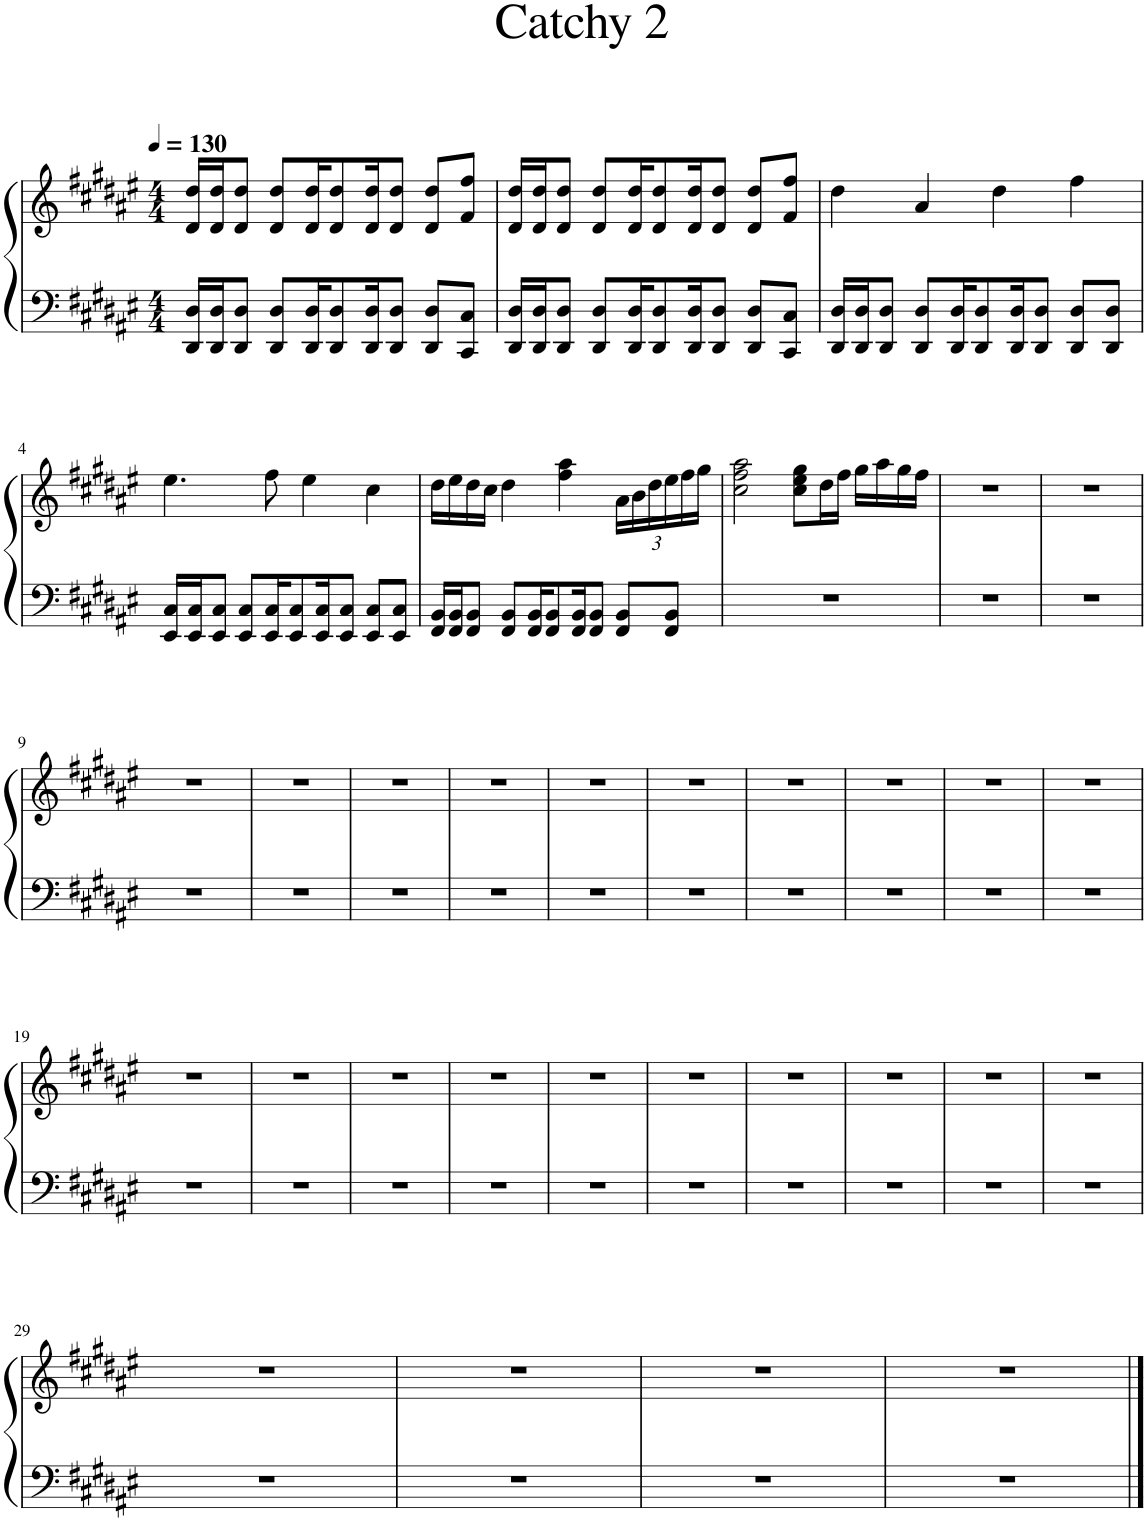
**kern	**kern
*part1	*part1
*staff2	*staff1
*I"Piano	*
*I'Pno.	*
*clefF4	*clefG2
*k[f#c#g#d#a#e#]	*k[f#c#g#d#a#e#]
*M4/4	*M4/4
*MM130	*MM130
=1	=1
16DD#/ 16D#/LL	16d#/ 16dd#/LL
16DD#/ 16D#/J	16d#/ 16dd#/J
8DD#/ 8D#/J	8d#/ 8dd#/J
8DD#/ 8D#/L	8d#/ 8dd#/L
16DD#/ 16D#/K	16d#/ 16dd#/K
8DD#/ 8D#/	8d#/ 8dd#/
16DD#/ 16D#/K	16d#/ 16dd#/K
8DD#/ 8D#/J	8d#/ 8dd#/J
8DD#/ 8D#/L	8d#/ 8dd#/L
8CC#/ 8C#/J	8f#/ 8ff#/J
=2	=2
16DD#/ 16D#/LL	16d#/ 16dd#/LL
16DD#/ 16D#/J	16d#/ 16dd#/J
8DD#/ 8D#/J	8d#/ 8dd#/J
8DD#/ 8D#/L	8d#/ 8dd#/L
16DD#/ 16D#/K	16d#/ 16dd#/K
8DD#/ 8D#/	8d#/ 8dd#/
16DD#/ 16D#/K	16d#/ 16dd#/K
8DD#/ 8D#/J	8d#/ 8dd#/J
8DD#/ 8D#/L	8d#/ 8dd#/L
8CC#/ 8C#/J	8f#/ 8ff#/J
=3	=3
16DD#/ 16D#/LL	4dd#\
16DD#/ 16D#/J	.
8DD#/ 8D#/J	.
8DD#/ 8D#/L	4a#/
16DD#/ 16D#/K	.
8DD#/ 8D#/	.
.	4dd#\
16DD#/ 16D#/K	.
8DD#/ 8D#/J	.
8DD#/ 8D#/L	4ff#\
8DD#/ 8D#/J	.
!!LO:LB:g=z
=4	=4
16EE#/ 16C#/LL	4.ee#\
16EE#/ 16C#/J	.
8EE#/ 8C#/J	.
8EE#/ 8C#/L	.
16EE#/ 16C#/K	8ff#\
8EE#/ 8C#/	.
.	4ee#\
16EE#/ 16C#/K	.
8EE#/ 8C#/J	.
8EE#/ 8C#/L	4cc#\
8EE#/ 8C#/J	.
=5	=5
16FF#/ 16BB/LL	16dd#\LL
16FF#/ 16BB/J	16ee#\
8FF#/ 8BB/J	16dd#\
.	16cc#\JJ
8FF#/ 8BB/L	4dd#\
16FF#/ 16BB/K	.
8FF#/ 8BB/	.
.	4ff#\ 4aa#\
16FF#/ 16BB/K	.
8FF#/ 8BB/J	.
*	*Xbrackettup
8FF#/ 8BB/L	24a#\LL
.	24b\
.	24dd#\
8FF#/ 8BB/J	24ee#\
.	24ff#\
.	24gg#\JJ
=6	=6
1r	2cc#\ 2ff#\ 2aa#\
.	8cc#\ 8ee#\ 8gg#\L
.	16dd#\L
.	16ff#\JJ
.	16gg#\LL
.	16aa#\
.	16gg#\
.	16ff#\JJ
=7	=7
1r	1r
=8	=8
1r	1r
!!LO:LB:g=z
=9	=9
1r	1r
=10	=10
1r	1r
=11	=11
1r	1r
=12	=12
1r	1r
=13	=13
1r	1r
=14	=14
1r	1r
=15	=15
1r	1r
=16	=16
1r	1r
=17	=17
1r	1r
=18	=18
1r	1r
!!LO:LB:g=z
=19	=19
1r	1r
=20	=20
1r	1r
=21	=21
1r	1r
=22	=22
1r	1r
=23	=23
1r	1r
=24	=24
1r	1r
=25	=25
1r	1r
=26	=26
1r	1r
=27	=27
1r	1r
=28	=28
1r	1r
!!LO:LB:g=z
=29	=29
1r	1r
=30	=30
1r	1r
=31	=31
1r	1r
=32	=32
1r	1r
==	==
*-	*-
